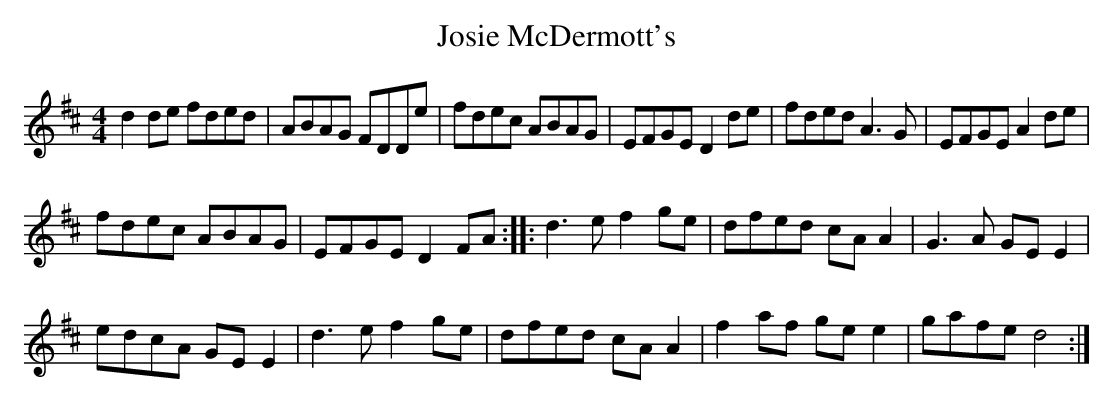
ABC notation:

X:1
T:Josie McDermott's
M:4/4
L:1/8
K:D
d2de fded | ABAG FDDe | fdec ABAG | EFGE D2de | fded A3G | EFGE A2de |
fdec ABAG | EFGE D2FA :: d3e f2ge | dfed cAA2 | G3A GEE2 |
edcA GEE2 | d3e f2ge | dfed cAA2 | f2af gee2 | gafe d4 :|
